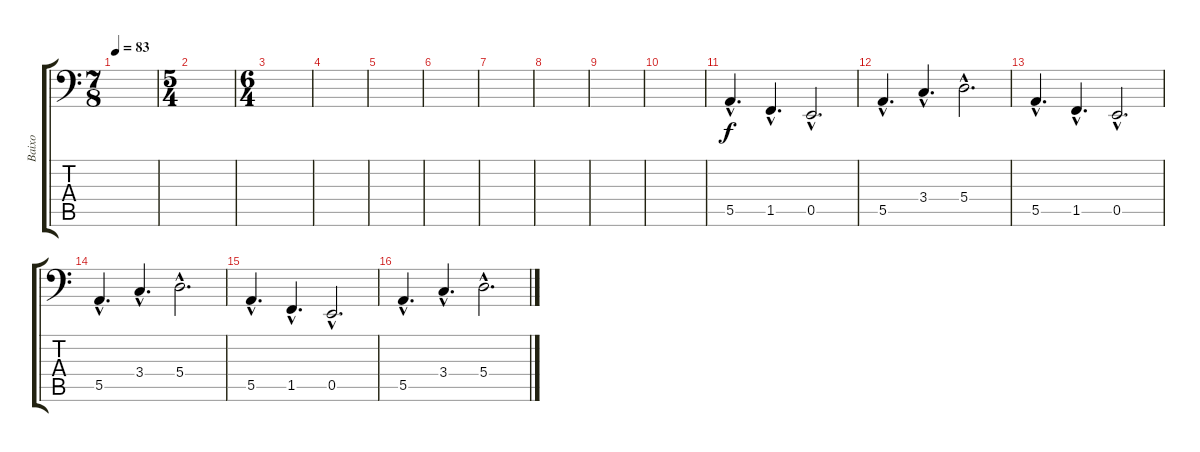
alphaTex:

\track ("Baixo" "Baixo") {instrument electricbassfinger}
\staff {score tabs}
\tuning (C3 G2 D2 A1 E1 B0) {hide}
\ts (7 8)
\tempo 83
\clef f4
\ks c
|
\ts (5 4)
|
\ts (6 4)
|
|
|
|
|
|
|
|
5.5{hac}.4{d} 1.5{hac}.4{d} 0.5{hac}.2{d} |
5.5{hac}.4{d} 3.4{hac}.4{d} 5.4{hac}.2{d} |
5.5{hac}.4{d} 1.5{hac}.4{d} 0.5{hac}.2{d} |
5.5{hac}.4{d} 3.4{hac}.4{d} 5.4{hac}.2{d} |
5.5{hac}.4{d} 1.5{hac}.4{d} 0.5{hac}.2{d} |
5.5{hac}.4{d} 3.4{hac}.4{d} 5.4{hac}.2{d}
